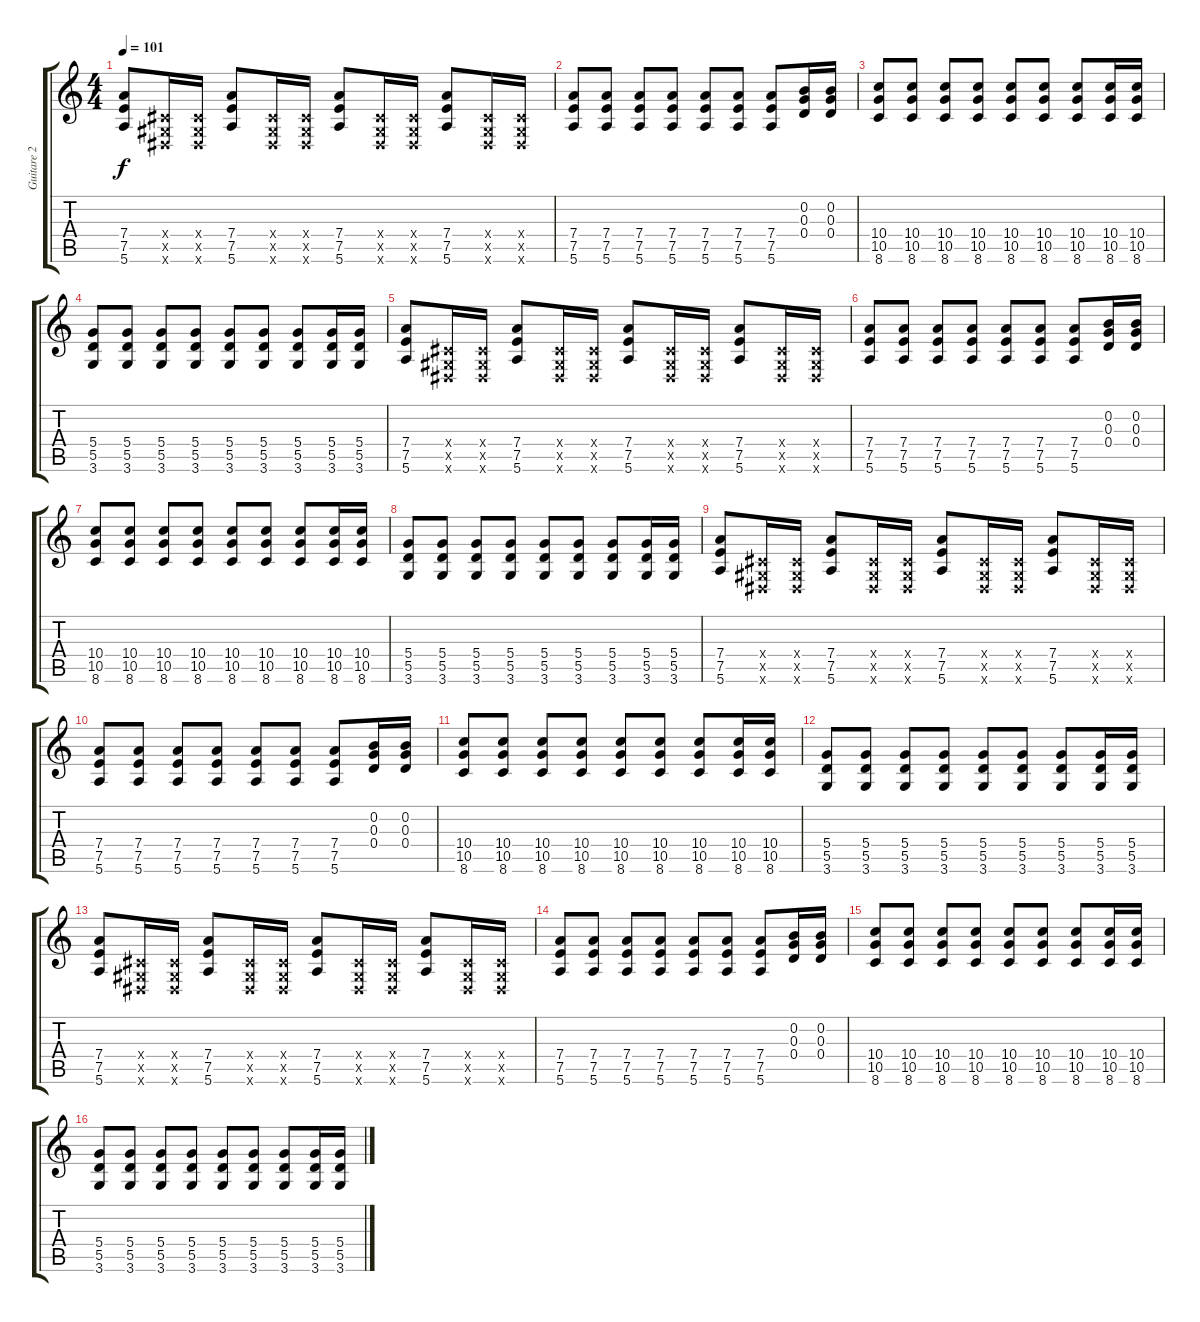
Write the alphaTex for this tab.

\track ("Guitare 2" "Guitare 2") {instrument distortionguitar}
\staff {score tabs}
\tuning (E4 B3 G3 D3 A2 E2) {hide}
\ts (4 4)
\tempo 101
\clef g2
\ks c
(7.4 7.5 5.6).8{dy f} (-1.4{x} -1.5{x} -1.6{x}).16 (-1.4{x} -1.5{x} -1.6{x}).16 (7.4 7.5 5.6).8 (-1.4{x} -1.5{x} -1.6{x}).16 (-1.4{x} -1.5{x} -1.6{x}).16 (7.4 7.5 5.6).8 (-1.4{x} -1.5{x} -1.6{x}).16 (-1.4{x} -1.5{x} -1.6{x}).16 (7.4 7.5 5.6).8 (-1.4{x} -1.5{x} -1.6{x}).16 (-1.4{x} -1.5{x} -1.6{x}).16 |
(7.4 7.5 5.6).8 (7.4 7.5 5.6).8 (7.4 7.5 5.6).8 (7.4 7.5 5.6).8 (7.4 7.5 5.6).8 (7.4 7.5 5.6).8 (7.4 7.5 5.6).8 (0.2 0.3 0.4).16 (0.2 0.3 0.4).16 |
(10.4 10.5 8.6).8 (10.4 10.5 8.6).8 (10.4 10.5 8.6).8 (10.4 10.5 8.6).8 (10.4 10.5 8.6).8 (10.4 10.5 8.6).8 (10.4 10.5 8.6).8 (10.4 10.5 8.6).16 (10.4 10.5 8.6).16 |
(5.4 5.5 3.6).8 (5.4 5.5 3.6).8 (5.4 5.5 3.6).8 (5.4 5.5 3.6).8 (5.4 5.5 3.6).8 (5.4 5.5 3.6).8 (5.4 5.5 3.6).8 (5.4 5.5 3.6).16 (5.4 5.5 3.6).16 |
(7.4 7.5 5.6).8 (-1.4{x} -1.5{x} -1.6{x}).16 (-1.4{x} -1.5{x} -1.6{x}).16 (7.4 7.5 5.6).8 (-1.4{x} -1.5{x} -1.6{x}).16 (-1.4{x} -1.5{x} -1.6{x}).16 (7.4 7.5 5.6).8 (-1.4{x} -1.5{x} -1.6{x}).16 (-1.4{x} -1.5{x} -1.6{x}).16 (7.4 7.5 5.6).8 (-1.4{x} -1.5{x} -1.6{x}).16 (-1.4{x} -1.5{x} -1.6{x}).16 |
(7.4 7.5 5.6).8 (7.4 7.5 5.6).8 (7.4 7.5 5.6).8 (7.4 7.5 5.6).8 (7.4 7.5 5.6).8 (7.4 7.5 5.6).8 (7.4 7.5 5.6).8 (0.2 0.3 0.4).16 (0.2 0.3 0.4).16 |
(10.4 10.5 8.6).8 (10.4 10.5 8.6).8 (10.4 10.5 8.6).8 (10.4 10.5 8.6).8 (10.4 10.5 8.6).8 (10.4 10.5 8.6).8 (10.4 10.5 8.6).8 (10.4 10.5 8.6).16 (10.4 10.5 8.6).16 |
(5.4 5.5 3.6).8 (5.4 5.5 3.6).8 (5.4 5.5 3.6).8 (5.4 5.5 3.6).8 (5.4 5.5 3.6).8 (5.4 5.5 3.6).8 (5.4 5.5 3.6).8 (5.4 5.5 3.6).16 (5.4 5.5 3.6).16 |
(7.4 7.5 5.6).8 (-1.4{x} -1.5{x} -1.6{x}).16 (-1.4{x} -1.5{x} -1.6{x}).16 (7.4 7.5 5.6).8 (-1.4{x} -1.5{x} -1.6{x}).16 (-1.4{x} -1.5{x} -1.6{x}).16 (7.4 7.5 5.6).8 (-1.4{x} -1.5{x} -1.6{x}).16 (-1.4{x} -1.5{x} -1.6{x}).16 (7.4 7.5 5.6).8 (-1.4{x} -1.5{x} -1.6{x}).16 (-1.4{x} -1.5{x} -1.6{x}).16 |
(7.4 7.5 5.6).8 (7.4 7.5 5.6).8 (7.4 7.5 5.6).8 (7.4 7.5 5.6).8 (7.4 7.5 5.6).8 (7.4 7.5 5.6).8 (7.4 7.5 5.6).8 (0.2 0.3 0.4).16 (0.2 0.3 0.4).16 |
(10.4 10.5 8.6).8 (10.4 10.5 8.6).8 (10.4 10.5 8.6).8 (10.4 10.5 8.6).8 (10.4 10.5 8.6).8 (10.4 10.5 8.6).8 (10.4 10.5 8.6).8 (10.4 10.5 8.6).16 (10.4 10.5 8.6).16 |
(5.4 5.5 3.6).8 (5.4 5.5 3.6).8 (5.4 5.5 3.6).8 (5.4 5.5 3.6).8 (5.4 5.5 3.6).8 (5.4 5.5 3.6).8 (5.4 5.5 3.6).8 (5.4 5.5 3.6).16 (5.4 5.5 3.6).16 |
(7.4 7.5 5.6).8 (-1.4{x} -1.5{x} -1.6{x}).16 (-1.4{x} -1.5{x} -1.6{x}).16 (7.4 7.5 5.6).8 (-1.4{x} -1.5{x} -1.6{x}).16 (-1.4{x} -1.5{x} -1.6{x}).16 (7.4 7.5 5.6).8 (-1.4{x} -1.5{x} -1.6{x}).16 (-1.4{x} -1.5{x} -1.6{x}).16 (7.4 7.5 5.6).8 (-1.4{x} -1.5{x} -1.6{x}).16 (-1.4{x} -1.5{x} -1.6{x}).16 |
(7.4 7.5 5.6).8 (7.4 7.5 5.6).8 (7.4 7.5 5.6).8 (7.4 7.5 5.6).8 (7.4 7.5 5.6).8 (7.4 7.5 5.6).8 (7.4 7.5 5.6).8 (0.2 0.3 0.4).16 (0.2 0.3 0.4).16 |
(10.4 10.5 8.6).8 (10.4 10.5 8.6).8 (10.4 10.5 8.6).8 (10.4 10.5 8.6).8 (10.4 10.5 8.6).8 (10.4 10.5 8.6).8 (10.4 10.5 8.6).8 (10.4 10.5 8.6).16 (10.4 10.5 8.6).16 |
(5.4 5.5 3.6).8 (5.4 5.5 3.6).8 (5.4 5.5 3.6).8 (5.4 5.5 3.6).8 (5.4 5.5 3.6).8 (5.4 5.5 3.6).8 (5.4 5.5 3.6).8 (5.4 5.5 3.6).16 (5.4 5.5 3.6).16
